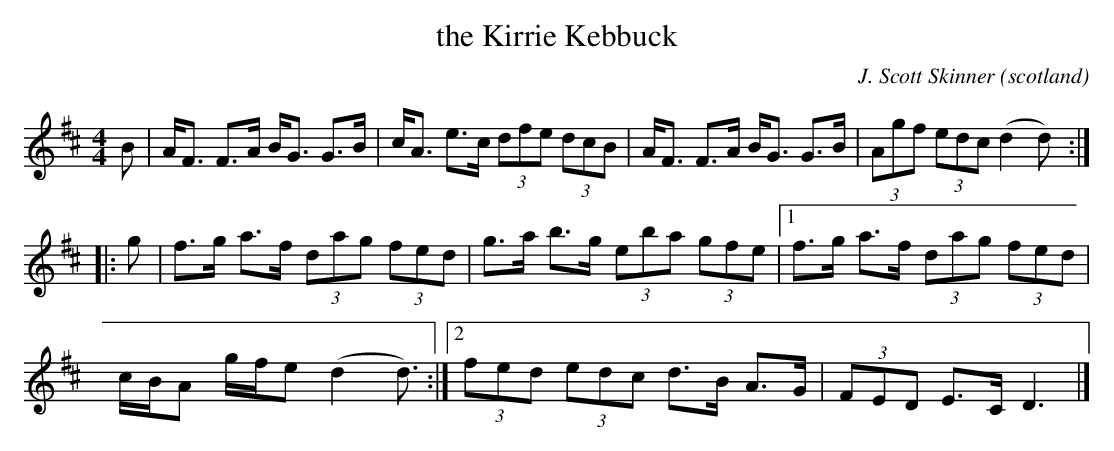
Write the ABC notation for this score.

X:1
T:the Kirrie Kebbuck
O:scotland
M:4/4
C:J. Scott Skinner
K:D
B|\
A<F F>A B<G G>B|c<A e>c (3dfe (3dcB|\
A<F F>A B<G G>B|(3Agf (3edc (d2 d)::
g|\
f>g a>f (3dag (3fed|g>a b>g (3eba (3gfe\
|1 f>g a>f (3dag (3fed|
c/B/A g/f/e (d2 d3/2)\
:|2(3fed (3edc d>B A>G|(3FED E>C D3|]
